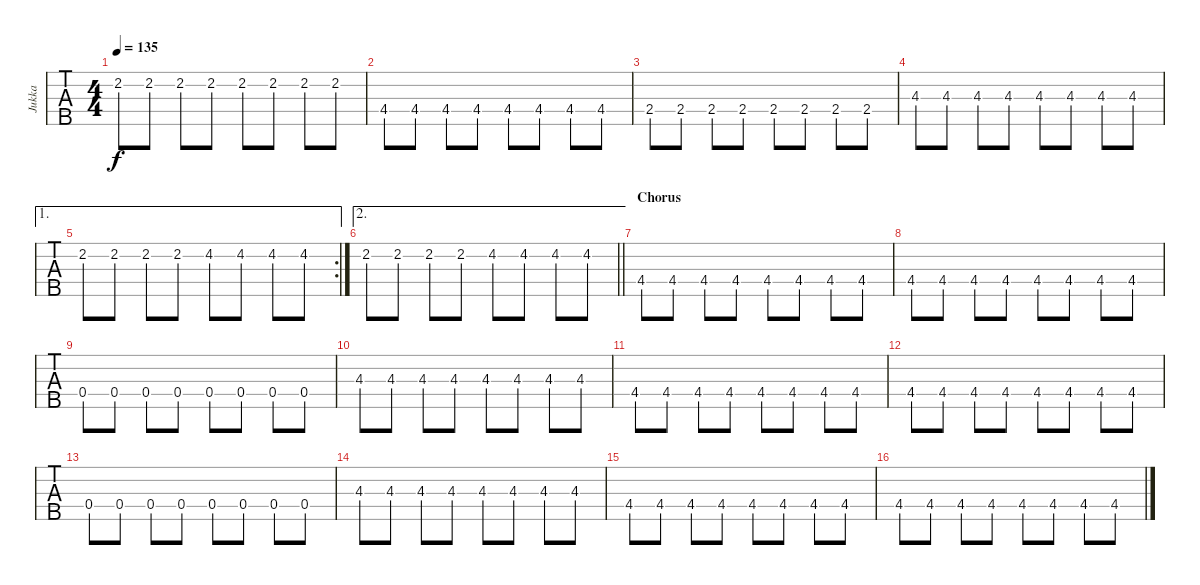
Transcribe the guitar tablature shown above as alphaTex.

\track ("Jukka" "Jukka") {instrument electricbassfinger}
\staff {tabs}
\tuning (Eb2 Bb1 F1 C1 G0) {hide}
\ts (4 4)
\tempo 135
\clef f4
\ks c
2.2.8{dy f} 2.2.8 2.2.8 2.2.8 2.2.8 2.2.8 2.2.8 2.2.8 |
4.4.8 4.4.8 4.4.8 4.4.8 4.4.8 4.4.8 4.4.8 4.4.8 |
2.4.8 2.4.8 2.4.8 2.4.8 2.4.8 2.4.8 2.4.8 2.4.8 |
4.3.8 4.3.8 4.3.8 4.3.8 4.3.8 4.3.8 4.3.8 4.3.8 |
\ae 1
\rc 2
2.2.8 2.2.8 2.2.8 2.2.8 4.2.8 4.2.8 4.2.8 4.2.8 |
\ae 2
\barLineRight lightlight
2.2.8 2.2.8 2.2.8 2.2.8 4.2.8 4.2.8 4.2.8 4.2.8 |
\section ("" "Chorus")
4.4.8{volume 14} 4.4.8 4.4.8 4.4.8 4.4.8 4.4.8 4.4.8 4.4.8 |
4.4.8 4.4.8 4.4.8 4.4.8 4.4.8 4.4.8 4.4.8 4.4.8 |
0.4.8 0.4.8 0.4.8 0.4.8 0.4.8 0.4.8 0.4.8 0.4.8 |
4.3.8 4.3.8 4.3.8 4.3.8 4.3.8 4.3.8 4.3.8 4.3.8 |
4.4.8 4.4.8 4.4.8 4.4.8 4.4.8 4.4.8 4.4.8 4.4.8 |
4.4.8 4.4.8 4.4.8 4.4.8 4.4.8 4.4.8 4.4.8 4.4.8 |
0.4.8 0.4.8 0.4.8 0.4.8 0.4.8 0.4.8 0.4.8 0.4.8 |
4.3.8 4.3.8 4.3.8 4.3.8 4.3.8 4.3.8 4.3.8 4.3.8 |
4.4.8 4.4.8 4.4.8 4.4.8 4.4.8 4.4.8 4.4.8 4.4.8 |
4.4.8 4.4.8 4.4.8 4.4.8 4.4.8 4.4.8 4.4.8 4.4.8
